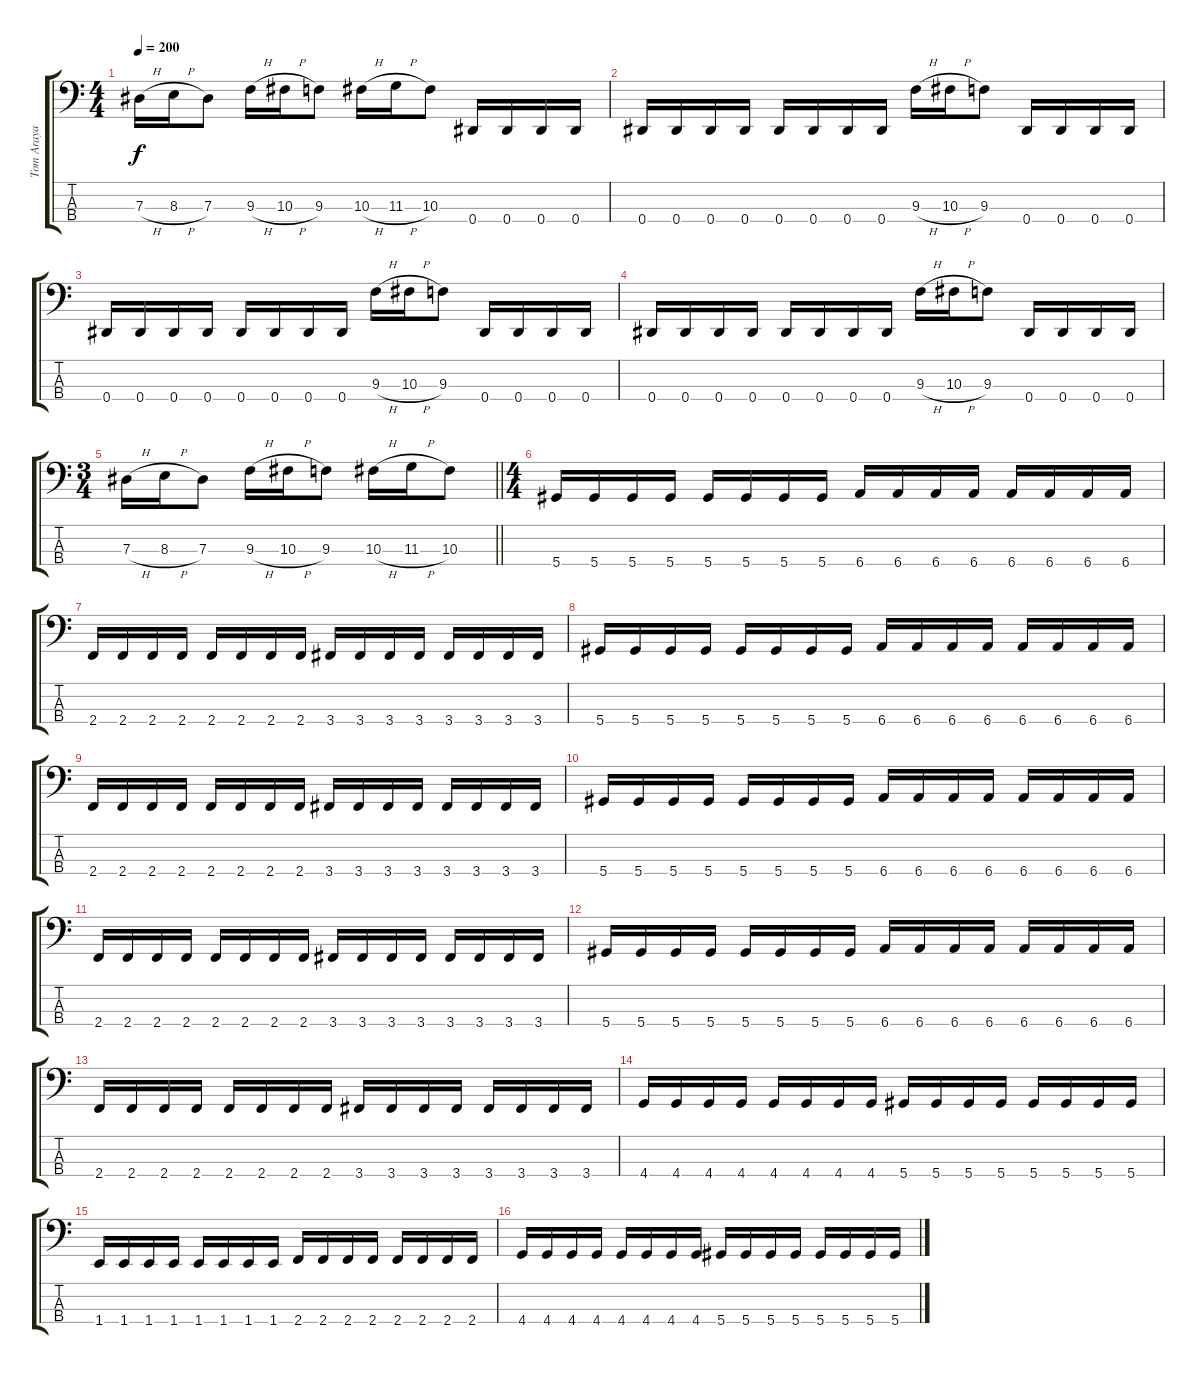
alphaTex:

\track ("Tom Araya" "Tom Araya") {instrument electricbasspick}
\staff {score tabs}
\tuning (Gb2 Db2 Ab1 Eb1) {hide}
\ts (4 4)
\tempo 200
\clef f4
\ks c
7.3{h}.16{dy f} 8.3{h}.16 7.3.8 9.3{h}.16 10.3{h}.16 9.3.8 10.3{h}.16 11.3{h}.16 10.3.8 0.4.16 0.4.16 0.4.16 0.4.16 |
0.4.16 0.4.16 0.4.16 0.4.16 0.4.16 0.4.16 0.4.16 0.4.16 9.3{h}.16 10.3{h}.16 9.3.8 0.4.16 0.4.16 0.4.16 0.4.16 |
0.4.16 0.4.16 0.4.16 0.4.16 0.4.16 0.4.16 0.4.16 0.4.16 9.3{h}.16 10.3{h}.16 9.3.8 0.4.16 0.4.16 0.4.16 0.4.16 |
0.4.16 0.4.16 0.4.16 0.4.16 0.4.16 0.4.16 0.4.16 0.4.16 9.3{h}.16 10.3{h}.16 9.3.8 0.4.16 0.4.16 0.4.16 0.4.16 |
\ts (3 4)
\barLineRight lightlight
7.3{h}.16 8.3{h}.16 7.3.8 9.3{h}.16 10.3{h}.16 9.3.8 10.3{h}.16 11.3{h}.16 10.3.8 |
\ts (4 4)
5.4.16 5.4.16 5.4.16 5.4.16 5.4.16 5.4.16 5.4.16 5.4.16 6.4.16 6.4.16 6.4.16 6.4.16 6.4.16 6.4.16 6.4.16 6.4.16 |
2.4.16 2.4.16 2.4.16 2.4.16 2.4.16 2.4.16 2.4.16 2.4.16 3.4.16 3.4.16 3.4.16 3.4.16 3.4.16 3.4.16 3.4.16 3.4.16 |
5.4.16 5.4.16 5.4.16 5.4.16 5.4.16 5.4.16 5.4.16 5.4.16 6.4.16 6.4.16 6.4.16 6.4.16 6.4.16 6.4.16 6.4.16 6.4.16 |
2.4.16 2.4.16 2.4.16 2.4.16 2.4.16 2.4.16 2.4.16 2.4.16 3.4.16 3.4.16 3.4.16 3.4.16 3.4.16 3.4.16 3.4.16 3.4.16 |
5.4.16 5.4.16 5.4.16 5.4.16 5.4.16 5.4.16 5.4.16 5.4.16 6.4.16 6.4.16 6.4.16 6.4.16 6.4.16 6.4.16 6.4.16 6.4.16 |
2.4.16 2.4.16 2.4.16 2.4.16 2.4.16 2.4.16 2.4.16 2.4.16 3.4.16 3.4.16 3.4.16 3.4.16 3.4.16 3.4.16 3.4.16 3.4.16 |
5.4.16 5.4.16 5.4.16 5.4.16 5.4.16 5.4.16 5.4.16 5.4.16 6.4.16 6.4.16 6.4.16 6.4.16 6.4.16 6.4.16 6.4.16 6.4.16 |
2.4.16 2.4.16 2.4.16 2.4.16 2.4.16 2.4.16 2.4.16 2.4.16 3.4.16 3.4.16 3.4.16 3.4.16 3.4.16 3.4.16 3.4.16 3.4.16 |
4.4.16 4.4.16 4.4.16 4.4.16 4.4.16 4.4.16 4.4.16 4.4.16 5.4.16 5.4.16 5.4.16 5.4.16 5.4.16 5.4.16 5.4.16 5.4.16 |
1.4.16 1.4.16 1.4.16 1.4.16 1.4.16 1.4.16 1.4.16 1.4.16 2.4.16 2.4.16 2.4.16 2.4.16 2.4.16 2.4.16 2.4.16 2.4.16 |
4.4.16 4.4.16 4.4.16 4.4.16 4.4.16 4.4.16 4.4.16 4.4.16 5.4.16 5.4.16 5.4.16 5.4.16 5.4.16 5.4.16 5.4.16 5.4.16
